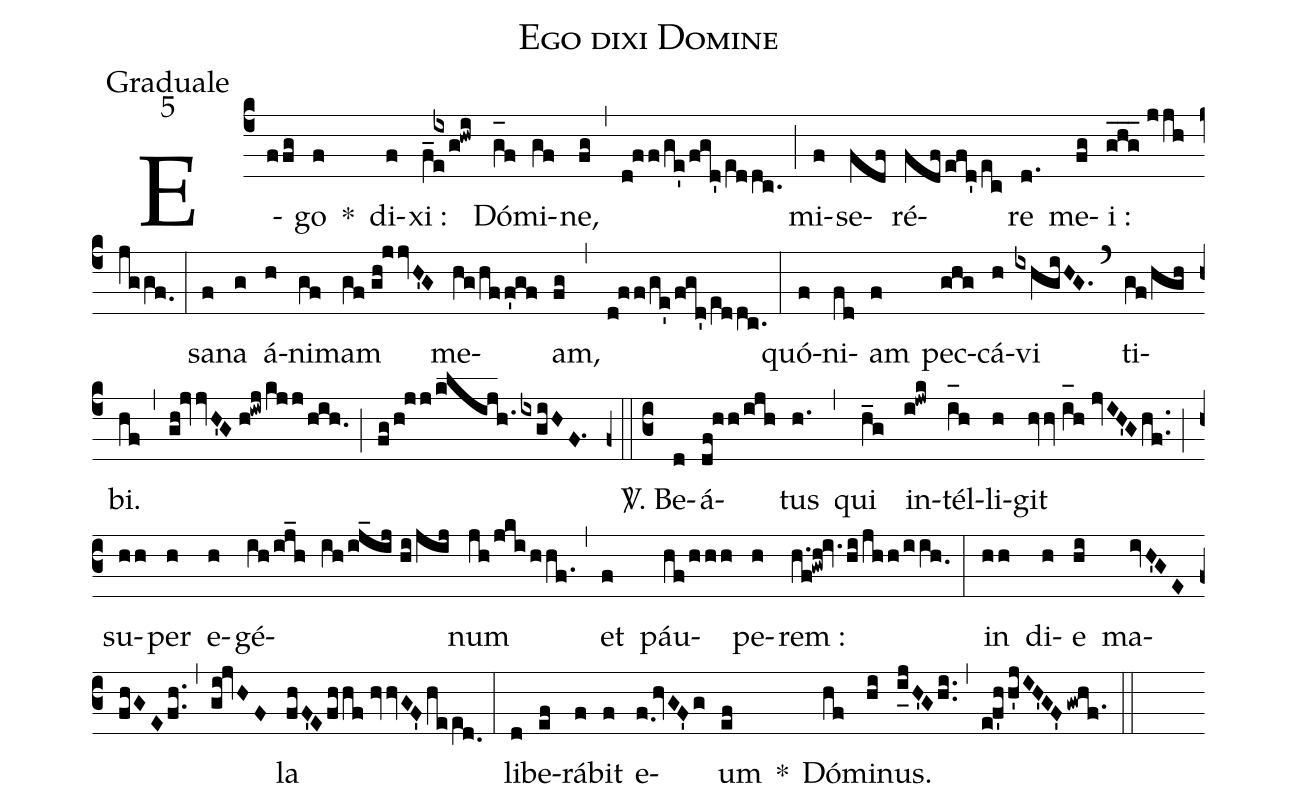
name:Ego dixi Domine;
office-part:Graduale;
mode:5;
%%
(c4) E(ffg)go(f) *() di(f)xi :(fV_{ix}e/g!hwi) Dó(g_[oh:h]f)mi(gf)ne,(fg) (,) (d!ff/ge'/fgd'/e[ll:1]ddc.) (;) mi(f)se(fdf)ré(fdf/efd'/ec)re(d.) me(fg)i :(ghg___//jjh/jggf.0) (:) sa(f)na(g) á(h)ni(gf)mam(gf//gh!jjvH'G) me(hg/hff'gf)am,(fg) (,) (d!ff/ge'/fgd'/e[ll:1]ddc.) (:) quó(f)ni(fd)am(f) pec(ghg)cá(h)vi(ixhgiHG.) (`) ti(gf/hgh)bi.(hf) (,) (gh!jvvH'G//h!iwj/kjj/hih.) (;) (fg/h!jj/klijh.ixgiHF.1) (z0::c3) <sp>V/</sp>. Be(d)á(df!hh/ijh)tus(h.) (,) qui(h_g) in(i!jwk)tél(i_[oh:h]h)li(h)git(hvv//i_[oh:h]h//jvIH'Ghf..) (;) su(hh)per(h) e(h)gé(ih/ij_h ih/ij_ij//hi/jij)num(jh/jkihhf.) (,) et(f) páu(hf/hhh)pe(h)rem :(h.f!gwh!iv.hi/jhh/iih.0) (:) in(hh) di(h)e(hi) ma(ivH'GE//fhGEfh..)(,)(gi!jvHF)la(fhF'Efhhf//hvvGF'hee[ll:1]d.0) (:) li(d)be(ef)rá(f)bit(f) e(f.0/[-0.5]hvGF'g)um(ef) *() Dó(hf)mi(hi)nus.(i_[uh:l]jH'Ghi..) (,) (ef'hh'jIH'GF'gwhf.1) (::)
